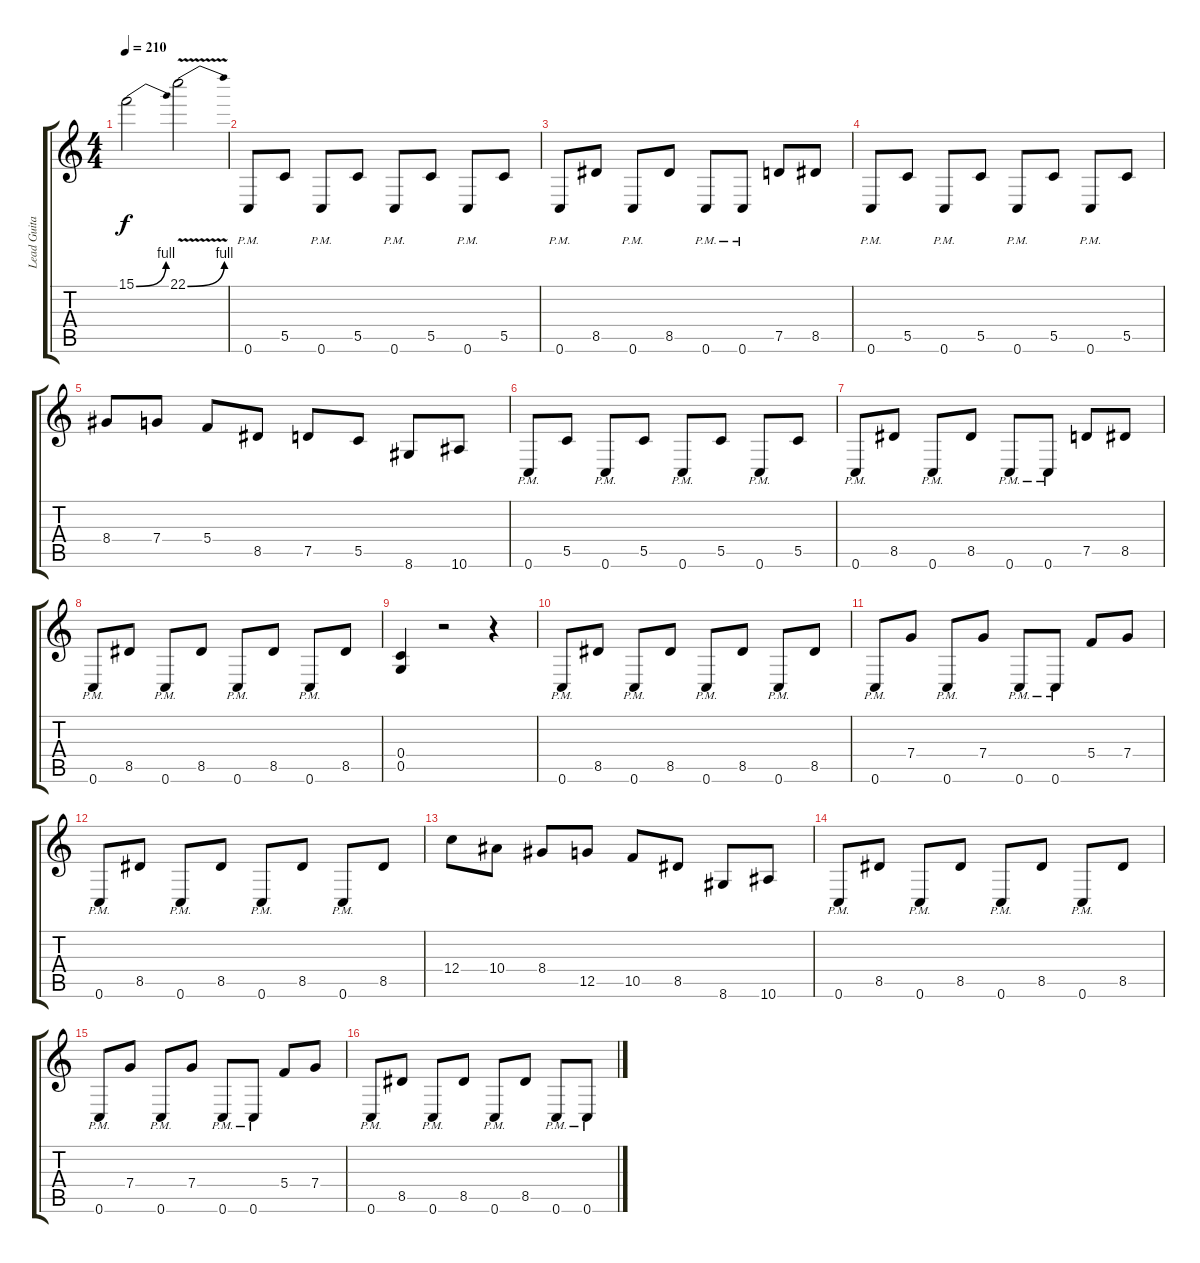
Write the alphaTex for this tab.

\track ("Lead Guitar" "Lead Guita") {instrument distortionguitar}
\staff {score tabs}
\tuning (D4 A3 F3 C3 G2 C2) {hide}
\ts (4 4)
\tempo 210
\clef g2
\ks c
15.1{be (bend 0 0 60 4)}.2{dy f} 22.1{be (bend 0 0 60 4) v}.2 |
0.6{pm}.8 5.5.8 0.6{pm}.8 5.5.8 0.6{pm}.8 5.5.8 0.6{pm}.8 5.5.8 |
0.6{pm}.8 8.5.8 0.6{pm}.8 8.5.8 0.6{pm}.8 0.6{pm}.8 7.5.8 8.5.8 |
0.6{pm}.8 5.5.8 0.6{pm}.8 5.5.8 0.6{pm}.8 5.5.8 0.6{pm}.8 5.5.8 |
8.4.8 7.4.8 5.4.8 8.5.8 7.5.8 5.5.8 8.6.8 10.6.8 |
0.6{pm}.8 5.5.8 0.6{pm}.8 5.5.8 0.6{pm}.8 5.5.8 0.6{pm}.8 5.5.8 |
0.6{pm}.8 8.5.8 0.6{pm}.8 8.5.8 0.6{pm}.8 0.6{pm}.8 7.5.8 8.5.8 |
0.6{pm}.8 8.5.8 0.6{pm}.8 8.5.8 0.6{pm}.8 8.5.8 0.6{pm}.8 8.5.8 |
(0.4 0.5).4 r.2 r.4 |
0.6{pm}.8 8.5.8 0.6{pm}.8 8.5.8 0.6{pm}.8 8.5.8 0.6{pm}.8 8.5.8 |
0.6{pm}.8 7.4.8 0.6{pm}.8 7.4.8 0.6{pm}.8 0.6{pm}.8 5.4.8 7.4.8 |
0.6{pm}.8 8.5.8 0.6{pm}.8 8.5.8 0.6{pm}.8 8.5.8 0.6{pm}.8 8.5.8 |
12.4.8 10.4.8 8.4.8 12.5.8 10.5.8 8.5.8 8.6.8 10.6.8 |
0.6{pm}.8 8.5.8 0.6{pm}.8 8.5.8 0.6{pm}.8 8.5.8 0.6{pm}.8 8.5.8 |
0.6{pm}.8 7.4.8 0.6{pm}.8 7.4.8 0.6{pm}.8 0.6{pm}.8 5.4.8 7.4.8 |
0.6{pm}.8 8.5.8 0.6{pm}.8 8.5.8 0.6{pm}.8 8.5.8 0.6{pm}.8 0.6{pm}.8
